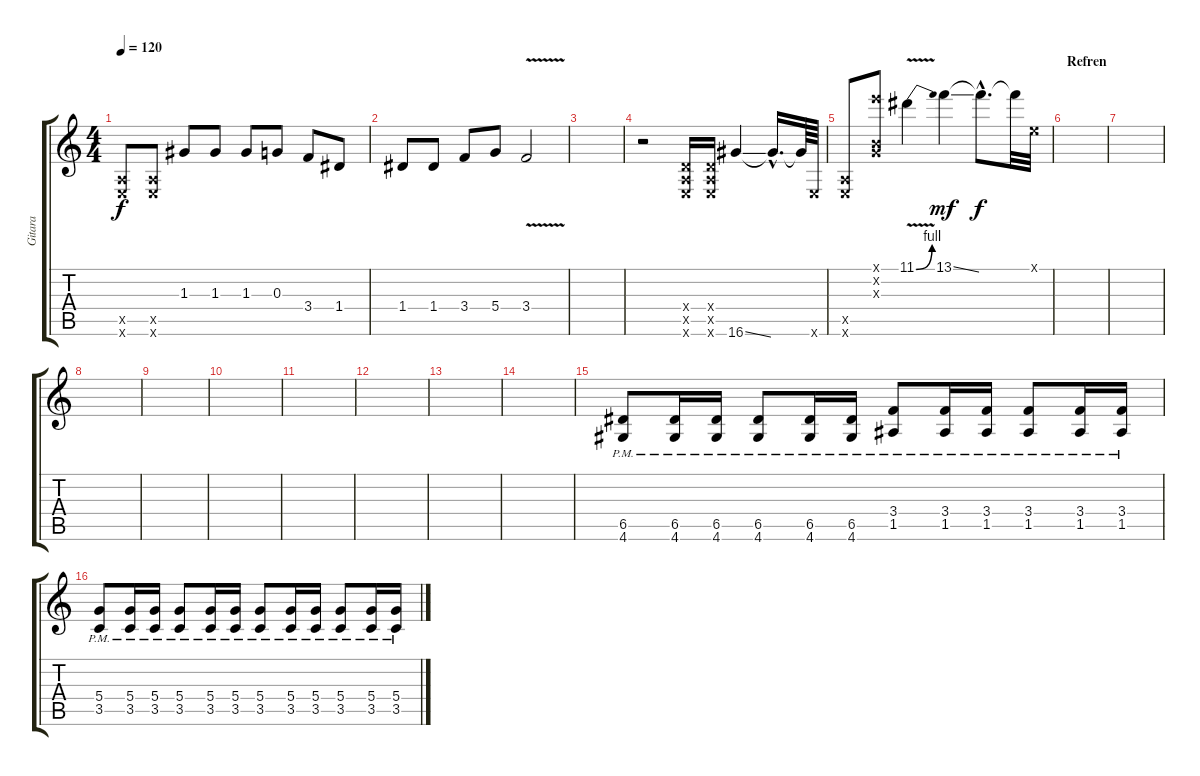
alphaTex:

\track ("Gitara" "Gitara") {instrument overdrivenguitar}
\staff {score tabs}
\tuning (E4 B3 G3 D3 A2 E2) {hide}
\ts (4 4)
\tempo 120
\clef g2
\ks c
(0.5{x} 0.6{x}).8{dy f} (0.5{x} 0.6{x}).8 1.3.8 1.3.8 1.3.8 0.3.8 3.4.8 1.4.8 |
1.4.8 1.4.8 3.4.8 5.4.8 3.4{v}.2 |
|
r.2 (0.4{x} 0.5{x} 0.6{x}).16 (0.4{x} 0.5{x} 0.6{x}).16 16.6{ss}.4 16.6{hac t}.16{d} 16.6{t}.64 0.6{x}.64 |
(0.5{x} 0.6{x}).8 (12.1{x} 0.2{x} 0.3{x}).8 11.1{be (bend 0 0 60 4) v}.4 13.1{ss}.4{dy mf} 13.1{hac t}.8{d dy f} 13.1{t}.32 0.1{x}.32 |
\section ("" "Refren")
|
|
|
|
|
|
|
|
|
(6.5{pm} 4.6{pm}).8 (6.5{pm} 4.6{pm}).16 (6.5{pm} 4.6{pm}).16 (6.5{pm} 4.6{pm}).8 (6.5{pm} 4.6{pm}).16 (6.5{pm} 4.6{pm}).16 (3.4{pm} 1.5{pm}).8 (3.4{pm} 1.5{pm}).16 (3.4{pm} 1.5{pm}).16 (3.4{pm} 1.5{pm}).8 (3.4{pm} 1.5{pm}).16 (3.4{pm} 1.5{pm}).16 |
(5.4{pm} 3.5{pm}).8 (5.4{pm} 3.5{pm}).16 (5.4{pm} 3.5{pm}).16 (5.4{pm} 3.5{pm}).8 (5.4{pm} 3.5{pm}).16 (5.4{pm} 3.5{pm}).16 (5.4{pm} 3.5{pm}).8 (5.4{pm} 3.5{pm}).16 (5.4{pm} 3.5{pm}).16 (5.4{pm} 3.5{pm}).8 (5.4{pm} 3.5{pm}).16 (5.4{pm} 3.5{pm}).16
